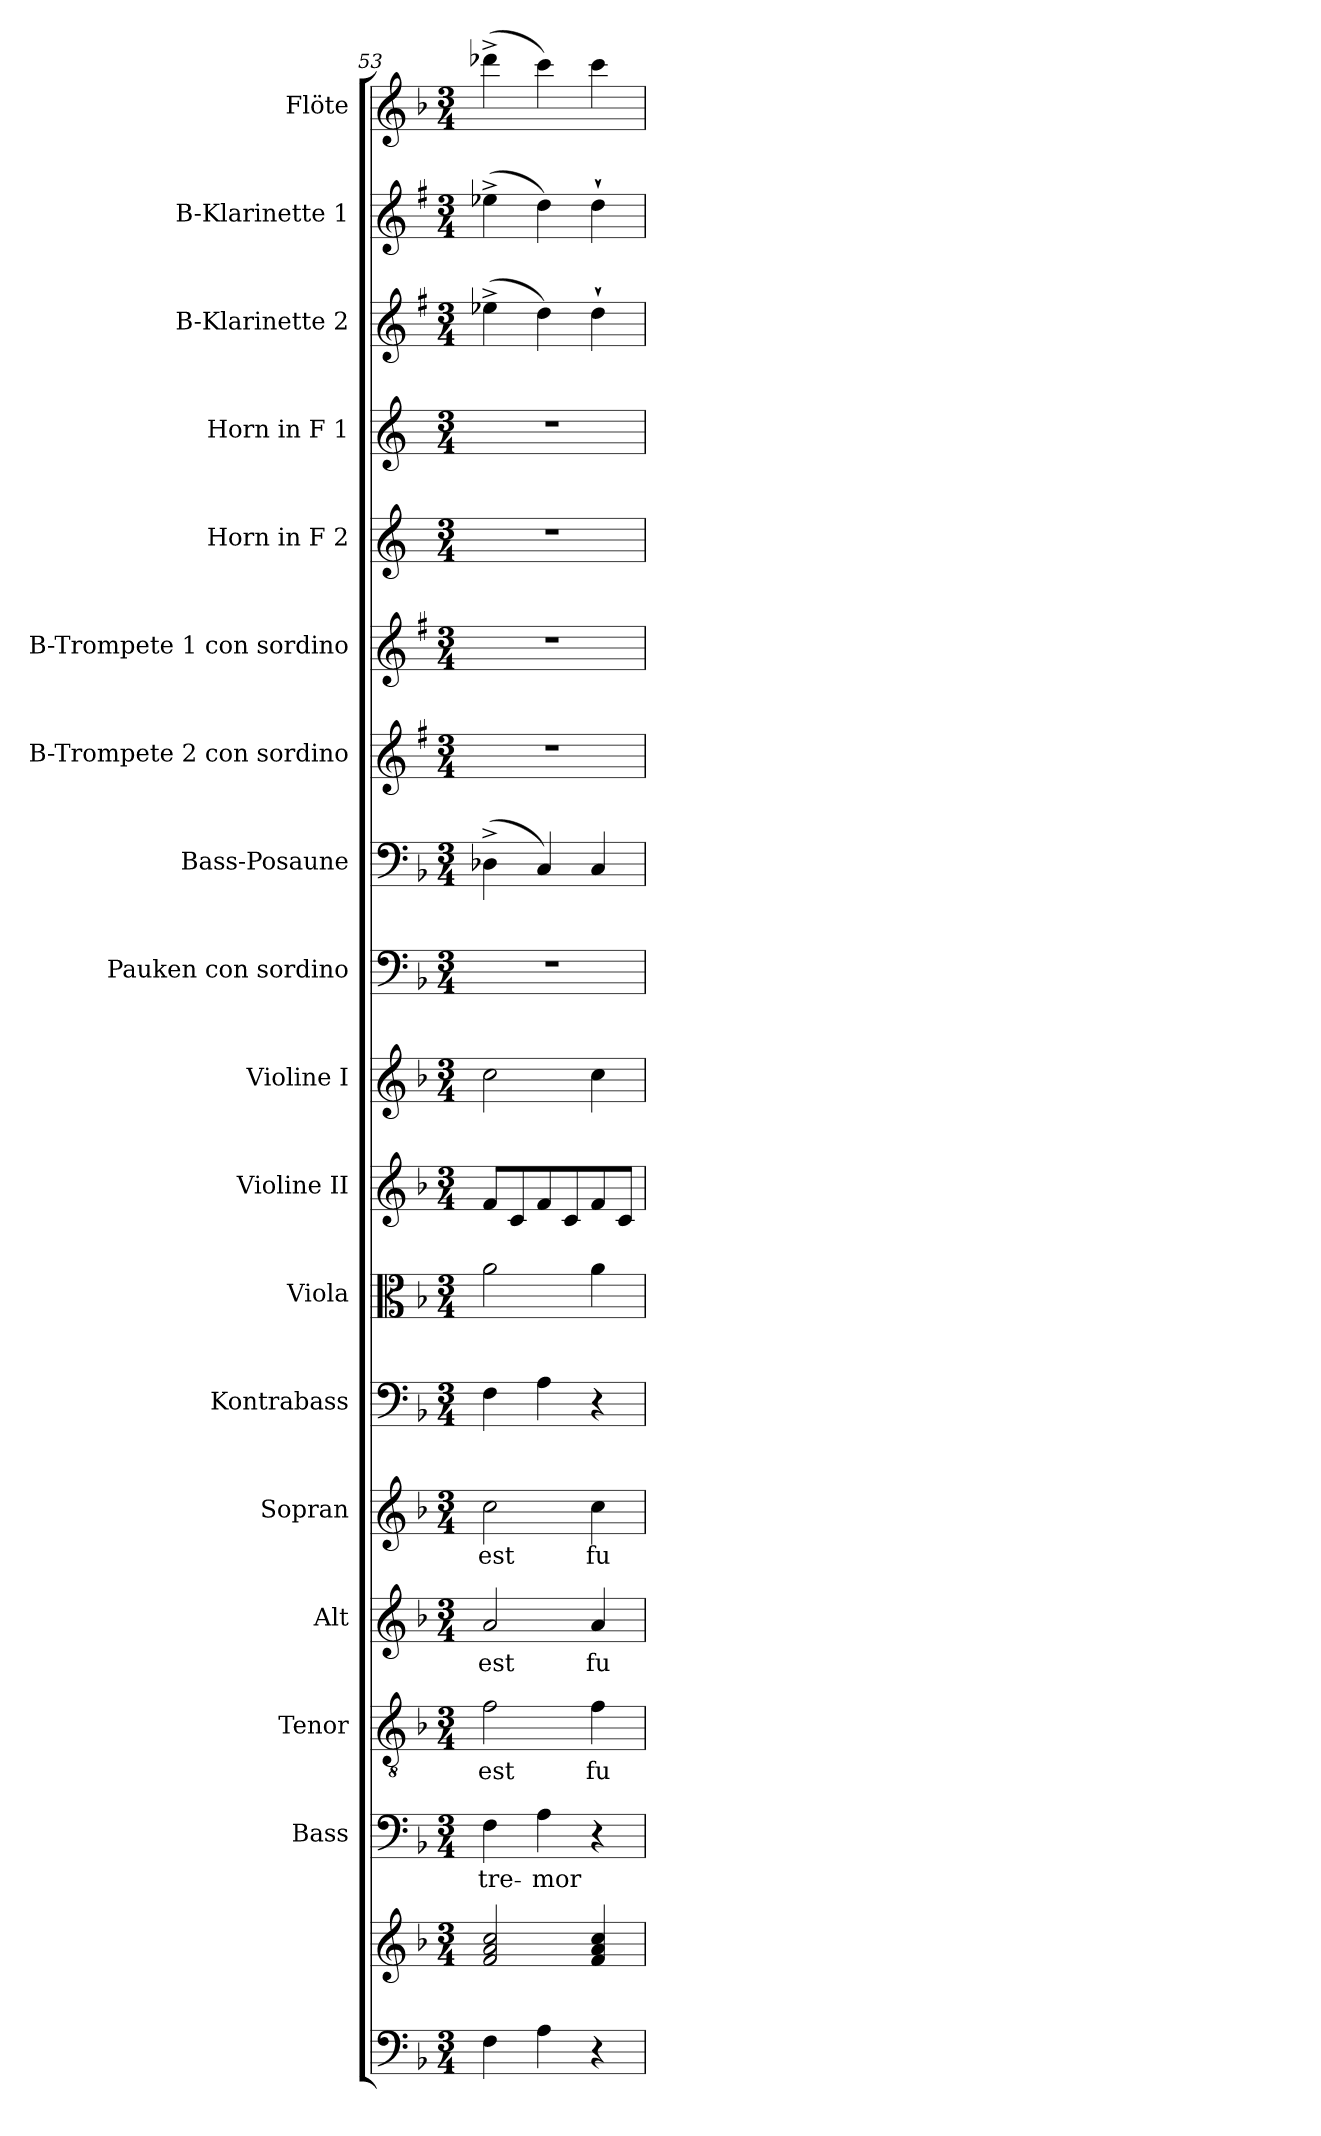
**kern	**kern	**kern	**text	**kern	**text	**kern	**text	**kern	**text	**kern	**kern	**kern	**kern	**kern	**kern	**kern	**kern	**kern	**kern	**kern	**kern	**kern
*part18	*part18	*part17	*part17	*part16	*part16	*part15	*part15	*part14	*part14	*part13	*part12	*part11	*part10	*part9	*part8	*part7	*part6	*part5	*part4	*part3	*part2	*part1
*staff19	*staff18	*staff17	*staff17	*staff16	*staff16	*staff15	*staff15	*staff14	*staff14	*staff13	*staff12	*staff11	*staff10	*staff9	*staff8	*staff7	*staff6	*staff5	*staff4	*staff3	*staff2	*staff1
*	*	*I"Bass	*	*I"Tenor	*	*I"Alt	*	*I"Sopran	*	*I"Kontrabass	*I"Viola	*I"Violine II	*I"Violine I	*I"Pauken con sordino	*I"Bass-Posaune	*I"B-Trompete 2 con sordino	*I"B-Trompete 1 con sordino	*I"Horn in F 2	*I"Horn in F 1	*I"B-Klarinette 2	*I"B-Klarinette 1	*I"Flöte
*	*	*I'B.	*	*I'T.	*	*I'A.	*	*I'S.	*	*I'Kb.	*I'Vla.	*I'Vl. II	*I'Vl. I	*I'Pk.	*I'B. Pos.	*I'B Trp. 2	*I'B Trp. 1	*	*	*I'B Kl. 2	*I'B Kl. 1	*I'Fl.
*clefF4	*clefG2	*clefF4	*	*clefGv2	*	*clefG2	*	*clefG2	*	*clefF4	*clefC3	*clefG2	*clefG2	*clefF4	*clefF4	*clefG2	*clefG2	*clefG2	*clefG2	*clefG2	*clefG2	*clefG2
*	*	*	*	*	*	*	*	*	*	*ITrd7c12	*	*	*	*	*	*ITrd1c2	*ITrd1c2	*ITrd4c7	*ITrd4c7	*ITrd1c2	*ITrd1c2	*
*k[b-]	*k[b-]	*k[b-]	*	*k[b-]	*	*k[b-]	*	*k[b-]	*	*k[b-]	*k[b-]	*k[b-]	*k[b-]	*k[b-]	*k[b-]	*k[b-]	*k[b-]	*k[b-]	*k[b-]	*k[b-]	*k[b-]	*k[b-]
*F:	*F:	*F:	*	*F:	*	*F:	*	*F:	*	*F:	*F:	*F:	*F:	*F:	*F:	*F:	*F:	*F:	*F:	*F:	*F:	*F:
*M3/4	*M3/4	*M3/4	*	*M3/4	*	*M3/4	*	*M3/4	*	*M3/4	*M3/4	*M3/4	*M3/4	*M3/4	*M3/4	*M3/4	*M3/4	*M3/4	*M3/4	*M3/4	*M3/4	*M3/4
=53	=53	=53	=53	=53	=53	=53	=53	=53	=53	=53	=53	=53	=53	=53	=53	=53	=53	=53	=53	=53	=53	=53
!	!	!	!LO:LY:b	!	!LO:LY:b	!	!LO:LY:b	!	!LO:LY:b	!	!	!	!	!	!	!	!	!	!	!	!	!
4F\	2f/ 2a/ 2cc/	4F\	tre-	2f\	est	2a/	est	2cc\	est	4FF\	2a\	8f/L	2cc\	2.r	(>4D-X^>\	2.r	2.r	2.r	2.r	(>4dd-X^>\	(>4dd-X^>\	(>4ddd-X^>\
.	.	.	.	.	.	.	.	.	.	.	.	8c/	.	.	.	.	.	.	.	.	.	.
!	!	!	!LO:LY:b	!	!	!	!	!	!	!	!	!	!	!	!	!	!	!	!	!	!	!
4A\	.	4A\	-mor	.	.	.	.	.	.	4AA\	.	8f/	.	.	4C/)	.	.	.	.	4cc\)	4cc\)	4ccc\)
.	.	.	.	.	.	.	.	.	.	.	.	8c/	.	.	.	.	.	.	.	.	.	.
!	!	!	!	!	!LO:LY:b	!	!LO:LY:b	!	!LO:LY:b	!	!	!	!	!	!	!	!	!	!	!	!	!
4r	4f/ 4a/ 4cc/	4r	.	4f\	fu-	4a/	fu-	4cc\	fu-	4r	4a\	8f/	4cc\	.	4C/	.	.	.	.	4cc`>\	4cc`>\	4ccc\
.	.	.	.	.	.	.	.	.	.	.	.	8c/J	.	.	.	.	.	.	.	.	.	.
=	=	=	=	=	=	=	=	=	=	=	=	=	=	=	=	=	=	=	=	=	=	=
*-	*-	*-	*-	*-	*-	*-	*-	*-	*-	*-	*-	*-	*-	*-	*-	*-	*-	*-	*-	*-	*-	*-
